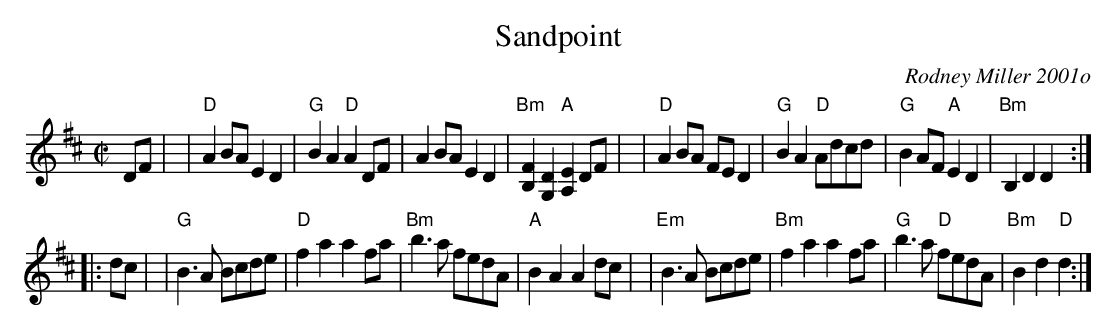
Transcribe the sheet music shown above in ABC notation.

X:1
T: Sandpoint
C: Rodney Miller 2001o%D:2001
M: C|
L: 1/8
K: D
DF |\
| "D"A2BA E2D2 | "G"B2A2 "D"A2DF | A2BA E2D2 | "Bm"[F2B,2][D2G,2] "A"[E2A,2] DF |\
| "D"A2BA FED2 | "G"B2A2 "D"Adcd | "G"B2AF "A"E2D2 | "Bm"B,2D2 D2 :|
|: dc |\
| "G"B3A Bcde | "D"f2a2 a2fa | "Bm"b3a fedA | "A"B2A2 A2dc |\
| "Em"B3A Bcde | "Bm"f2a2 a2fa | "G"b3a "D"fedA | "Bm"B2d2 "D"d2 :|
